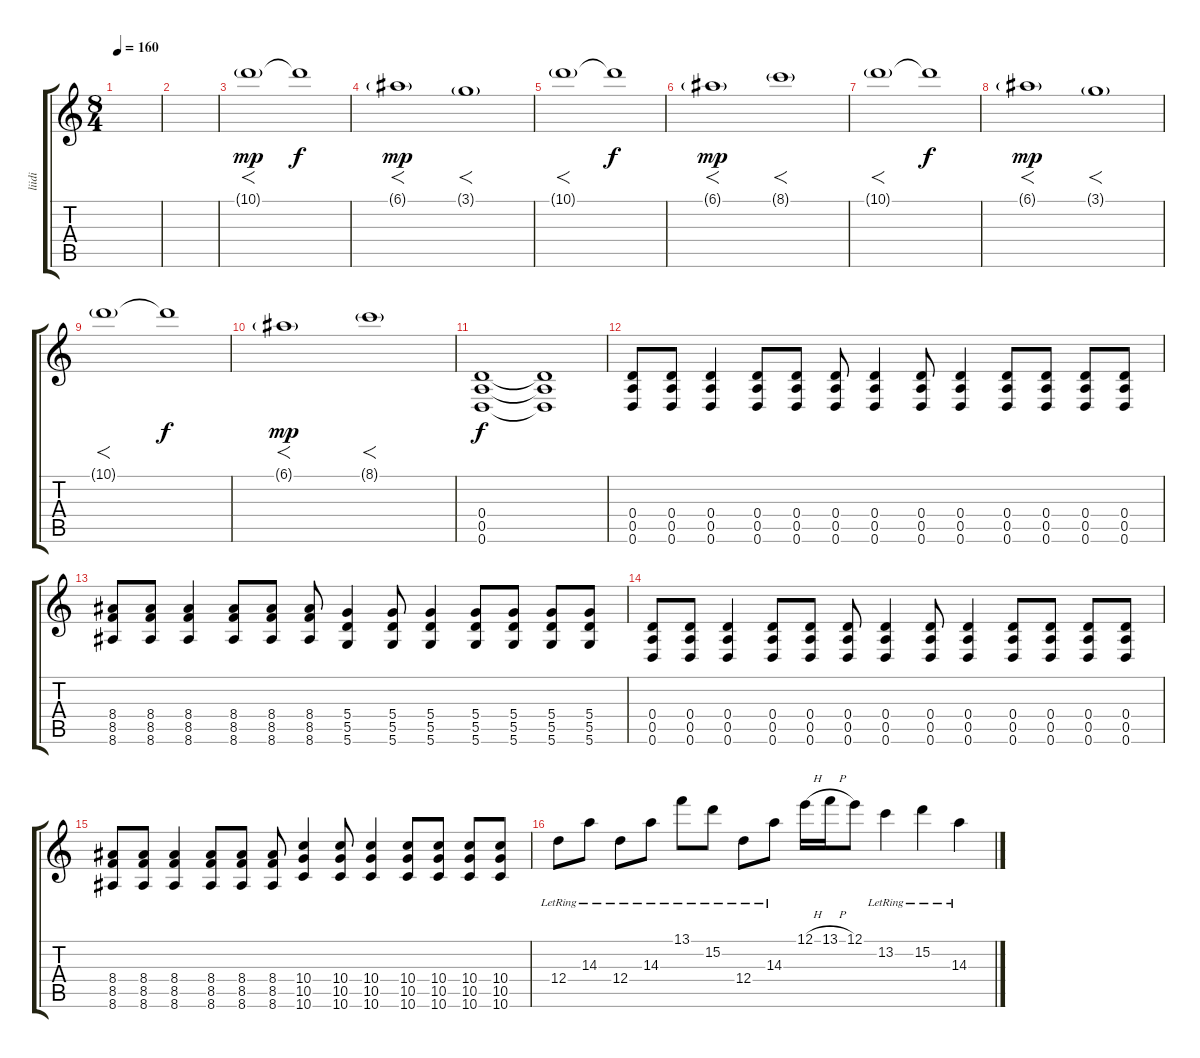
\track ("liidi" "liidi") {instrument distortionguitar}
\staff {score tabs}
\tuning (E4 B3 G3 D3 A2 D2) {hide}
\ts (8 4)
\tempo 160
\clef g2
\ks c
|
|
10.1{g}.1{f dy mp} 10.1{t}.1{dy f} |
6.1{g}.1{f dy mp} 3.1{g}.1{f} |
10.1{g}.1{f} 10.1{t}.1{dy f} |
6.1{g}.1{f dy mp} 8.1{g}.1{f} |
10.1{g}.1{f} 10.1{t}.1{dy f} |
6.1{g}.1{f dy mp} 3.1{g}.1{f} |
10.1{g}.1{f} 10.1{t}.1{dy f} |
6.1{g}.1{f dy mp} 8.1{g}.1{f} |
(0.4 0.5 0.6).1{dy f} (0.4{t} 0.5{t} 0.6{t}).1 |
(0.4 0.5 0.6).8 (0.4 0.5 0.6).8 (0.4 0.5 0.6).4 (0.4 0.5 0.6).8 (0.4 0.5 0.6).8 (0.4 0.5 0.6).8 (0.4 0.5 0.6).4 (0.4 0.5 0.6).8 (0.4 0.5 0.6).4 (0.4 0.5 0.6).8 (0.4 0.5 0.6).8 (0.4 0.5 0.6).8 (0.4 0.5 0.6).8 |
(8.4 8.5 8.6).8 (8.4 8.5 8.6).8 (8.4 8.5 8.6).4 (8.4 8.5 8.6).8 (8.4 8.5 8.6).8 (8.4 8.5 8.6).8 (5.4 5.5 5.6).4 (5.4 5.5 5.6).8 (5.4 5.5 5.6).4 (5.4 5.5 5.6).8 (5.4 5.5 5.6).8 (5.4 5.5 5.6).8 (5.4 5.5 5.6).8 |
(0.4 0.5 0.6).8 (0.4 0.5 0.6).8 (0.4 0.5 0.6).4 (0.4 0.5 0.6).8 (0.4 0.5 0.6).8 (0.4 0.5 0.6).8 (0.4 0.5 0.6).4 (0.4 0.5 0.6).8 (0.4 0.5 0.6).4 (0.4 0.5 0.6).8 (0.4 0.5 0.6).8 (0.4 0.5 0.6).8 (0.4 0.5 0.6).8 |
(8.4 8.5 8.6).8 (8.4 8.5 8.6).8 (8.4 8.5 8.6).4 (8.4 8.5 8.6).8 (8.4 8.5 8.6).8 (8.4 8.5 8.6).8 (10.4 10.5 10.6).4 (10.4 10.5 10.6).8 (10.4 10.5 10.6).4 (10.4 10.5 10.6).8 (10.4 10.5 10.6).8 (10.4 10.5 10.6).8 (10.4 10.5 10.6).8 |
12.4{lr}.8 14.3{lr}.8 12.4{lr}.8 14.3{lr}.8 13.1{lr}.8 15.2{lr}.8 12.4{lr}.8 14.3{lr}.8 12.1{h}.16 13.1{h}.16 12.1.8 13.2{lr}.4 15.2{lr}.4 14.3{lr}.4
